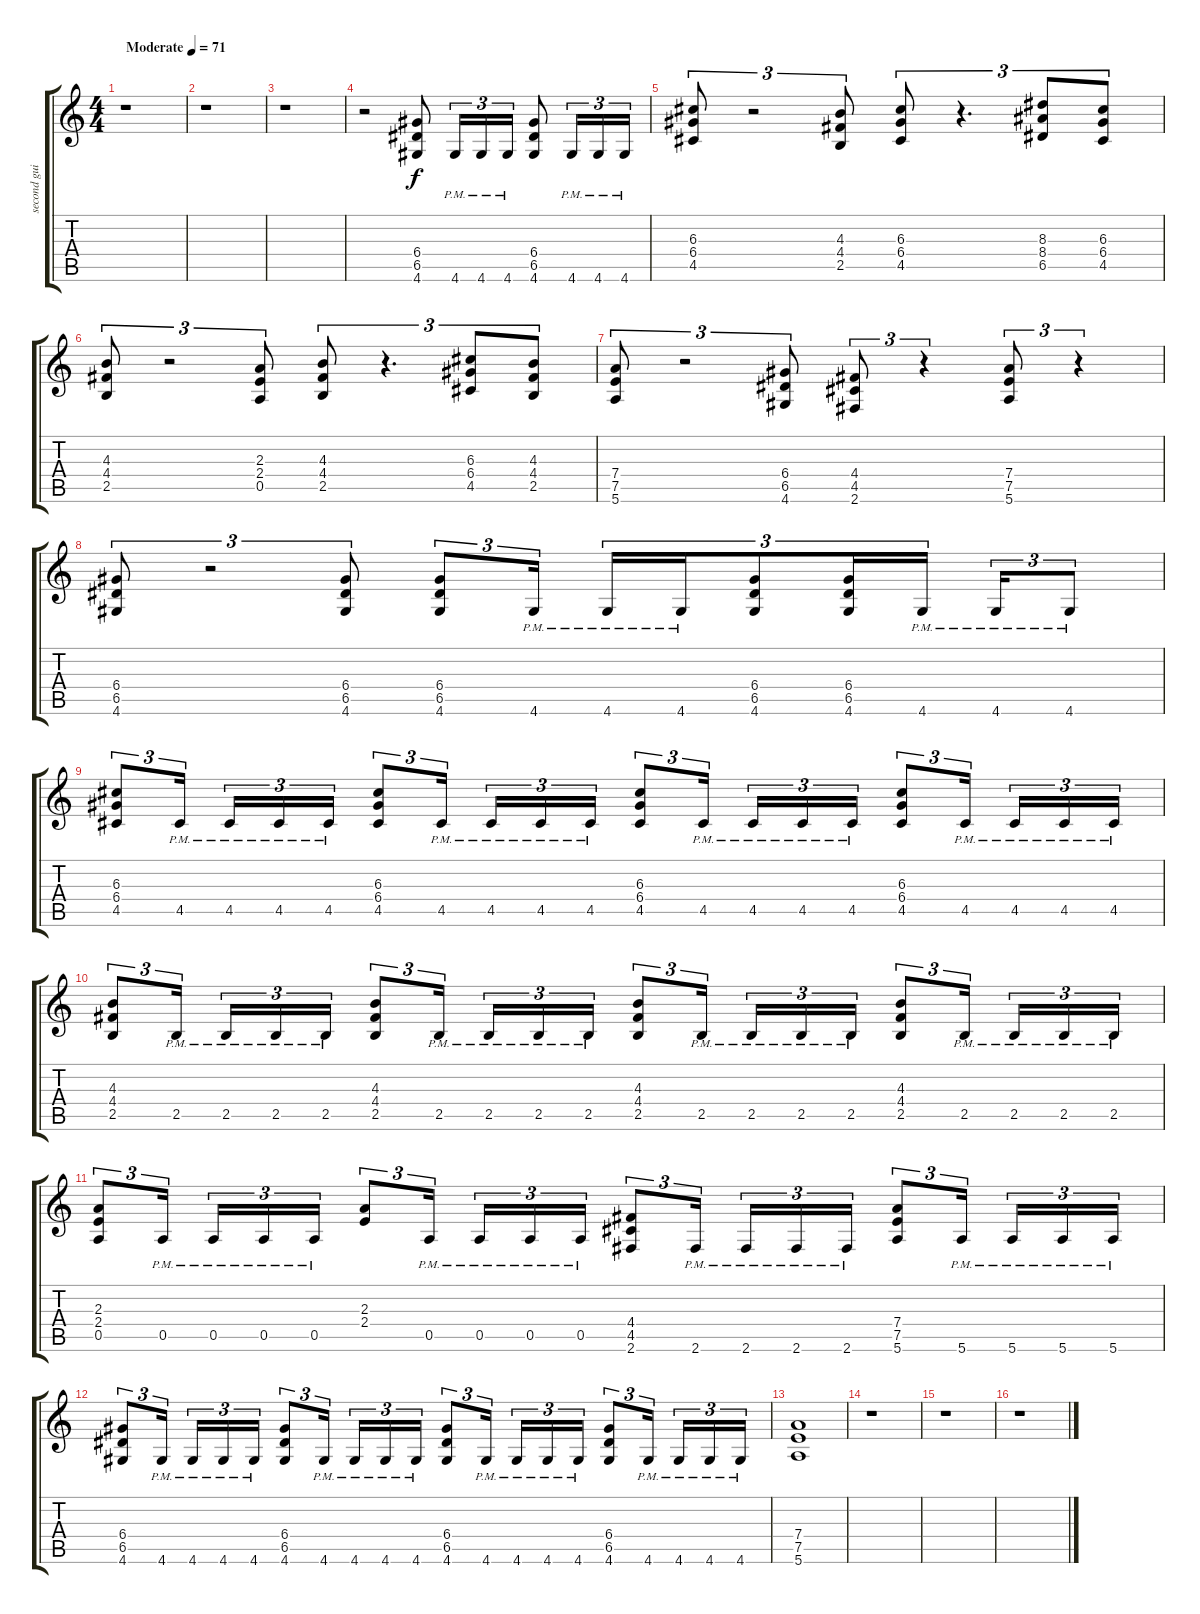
\track ("second guitar" "second gui") {instrument distortionguitar}
\staff {score tabs}
\tuning (E4 B3 G3 D3 A2 E2) {hide}
\ts (4 4)
\tempo (71 "Moderate")
\clef g2
\ks c
r.1{dy f instrument distortionguitar} |
r.1 |
r.1 |
r.2 (6.4 6.5 4.6).8 4.6{pm}.16{tu (3 2)} 4.6{pm}.16{tu (3 2)} 4.6{pm}.16{tu (3 2)} (6.4 6.5 4.6).8 4.6{pm}.16{tu (3 2)} 4.6{pm}.16{tu (3 2)} 4.6{pm}.16{tu (3 2)} |
(6.3 6.4 4.5).8{tu (3 2)} r.2{tu (3 2)} (4.3 4.4 2.5).8{tu (3 2)} (6.3 6.4 4.5).8{tu (3 2)} r.4{d tu (3 2)} (8.3 8.4 6.5).8{tu (3 2)} (6.3 6.4 4.5).8{tu (3 2)} |
(4.3 4.4 2.5).8{tu (3 2)} r.2{tu (3 2)} (2.3 2.4 0.5).8{tu (3 2)} (4.3 4.4 2.5).8{tu (3 2)} r.4{d tu (3 2)} (6.3 6.4 4.5).8{tu (3 2)} (4.3 4.4 2.5).8{tu (3 2)} |
(7.4 7.5 5.6).8{tu (3 2)} r.2{tu (3 2)} (6.4 6.5 4.6).8{tu (3 2)} (4.4 4.5 2.6).8{tu (3 2)} r.4{tu (3 2)} (7.4 7.5 5.6).8{tu (3 2)} r.4{tu (3 2)} |
(6.4 6.5 4.6).8{tu (3 2)} r.2{tu (3 2)} (6.4 6.5 4.6).8{tu (3 2)} (6.4 6.5 4.6).8{tu (3 2)} 4.6{pm}.16{tu (3 2) beam splitsecondary} 4.6{pm}.16{tu (3 2)} 4.6{pm}.16{tu (3 2)} (6.4 6.5 4.6).8{tu (3 2)} (6.4 6.5 4.6).16{tu (3 2)} 4.6{pm}.16{tu (3 2) beam splitsecondary} 4.6{pm}.16{tu (3 2)} 4.6{pm}.8{tu (3 2)} |
(6.3 6.4 4.5).8{tu (3 2)} 4.5{pm}.16{tu (3 2) beam splitsecondary} 4.5{pm}.16{tu (3 2)} 4.5{pm}.16{tu (3 2)} 4.5{pm}.16{tu (3 2)} (6.3 6.4 4.5).8{tu (3 2)} 4.5{pm}.16{tu (3 2) beam splitsecondary} 4.5{pm}.16{tu (3 2)} 4.5{pm}.16{tu (3 2)} 4.5{pm}.16{tu (3 2)} (6.3 6.4 4.5).8{tu (3 2)} 4.5{pm}.16{tu (3 2) beam splitsecondary} 4.5{pm}.16{tu (3 2)} 4.5{pm}.16{tu (3 2)} 4.5{pm}.16{tu (3 2)} (6.3 6.4 4.5).8{tu (3 2)} 4.5{pm}.16{tu (3 2) beam splitsecondary} 4.5{pm}.16{tu (3 2)} 4.5{pm}.16{tu (3 2)} 4.5{pm}.16{tu (3 2)} |
(4.3 4.4 2.5).8{tu (3 2)} 2.5{pm}.16{tu (3 2) beam splitsecondary} 2.5{pm}.16{tu (3 2)} 2.5{pm}.16{tu (3 2)} 2.5{pm}.16{tu (3 2)} (4.3 4.4 2.5).8{tu (3 2)} 2.5{pm}.16{tu (3 2) beam splitsecondary} 2.5{pm}.16{tu (3 2)} 2.5{pm}.16{tu (3 2)} 2.5{pm}.16{tu (3 2)} (4.3 4.4 2.5).8{tu (3 2)} 2.5{pm}.16{tu (3 2) beam splitsecondary} 2.5{pm}.16{tu (3 2)} 2.5{pm}.16{tu (3 2)} 2.5{pm}.16{tu (3 2)} (4.3 4.4 2.5).8{tu (3 2)} 2.5{pm}.16{tu (3 2) beam splitsecondary} 2.5{pm}.16{tu (3 2)} 2.5{pm}.16{tu (3 2)} 2.5{pm}.16{tu (3 2)} |
(2.3 2.4 0.5).8{tu (3 2)} 0.5{pm}.16{tu (3 2) beam splitsecondary} 0.5{pm}.16{tu (3 2)} 0.5{pm}.16{tu (3 2)} 0.5{pm}.16{tu (3 2)} (2.3 2.4).8{tu (3 2)} 0.5{pm}.16{tu (3 2) beam splitsecondary} 0.5{pm}.16{tu (3 2)} 0.5{pm}.16{tu (3 2)} 0.5{pm}.16{tu (3 2)} (4.4 4.5 2.6).8{tu (3 2)} 2.6{pm}.16{tu (3 2) beam splitsecondary} 2.6{pm}.16{tu (3 2)} 2.6{pm}.16{tu (3 2)} 2.6{pm}.16{tu (3 2)} (7.4 7.5 5.6).8{tu (3 2)} 5.6{pm}.16{tu (3 2) beam splitsecondary} 5.6{pm}.16{tu (3 2)} 5.6{pm}.16{tu (3 2)} 5.6{pm}.16{tu (3 2)} |
(6.4 6.5 4.6).8{tu (3 2)} 4.6{pm}.16{tu (3 2) beam splitsecondary} 4.6{pm}.16{tu (3 2)} 4.6{pm}.16{tu (3 2)} 4.6{pm}.16{tu (3 2)} (6.4 6.5 4.6).8{tu (3 2)} 4.6{pm}.16{tu (3 2) beam splitsecondary} 4.6{pm}.16{tu (3 2)} 4.6{pm}.16{tu (3 2)} 4.6{pm}.16{tu (3 2)} (6.4 6.5 4.6).8{tu (3 2)} 4.6{pm}.16{tu (3 2) beam splitsecondary} 4.6{pm}.16{tu (3 2)} 4.6{pm}.16{tu (3 2)} 4.6{pm}.16{tu (3 2)} (6.4 6.5 4.6).8{tu (3 2)} 4.6{pm}.16{tu (3 2) beam splitsecondary} 4.6{pm}.16{tu (3 2)} 4.6{pm}.16{tu (3 2)} 4.6{pm}.16{tu (3 2)} |
(7.4 7.5 5.6).1 |
r.1 |
r.1 |
r.1
